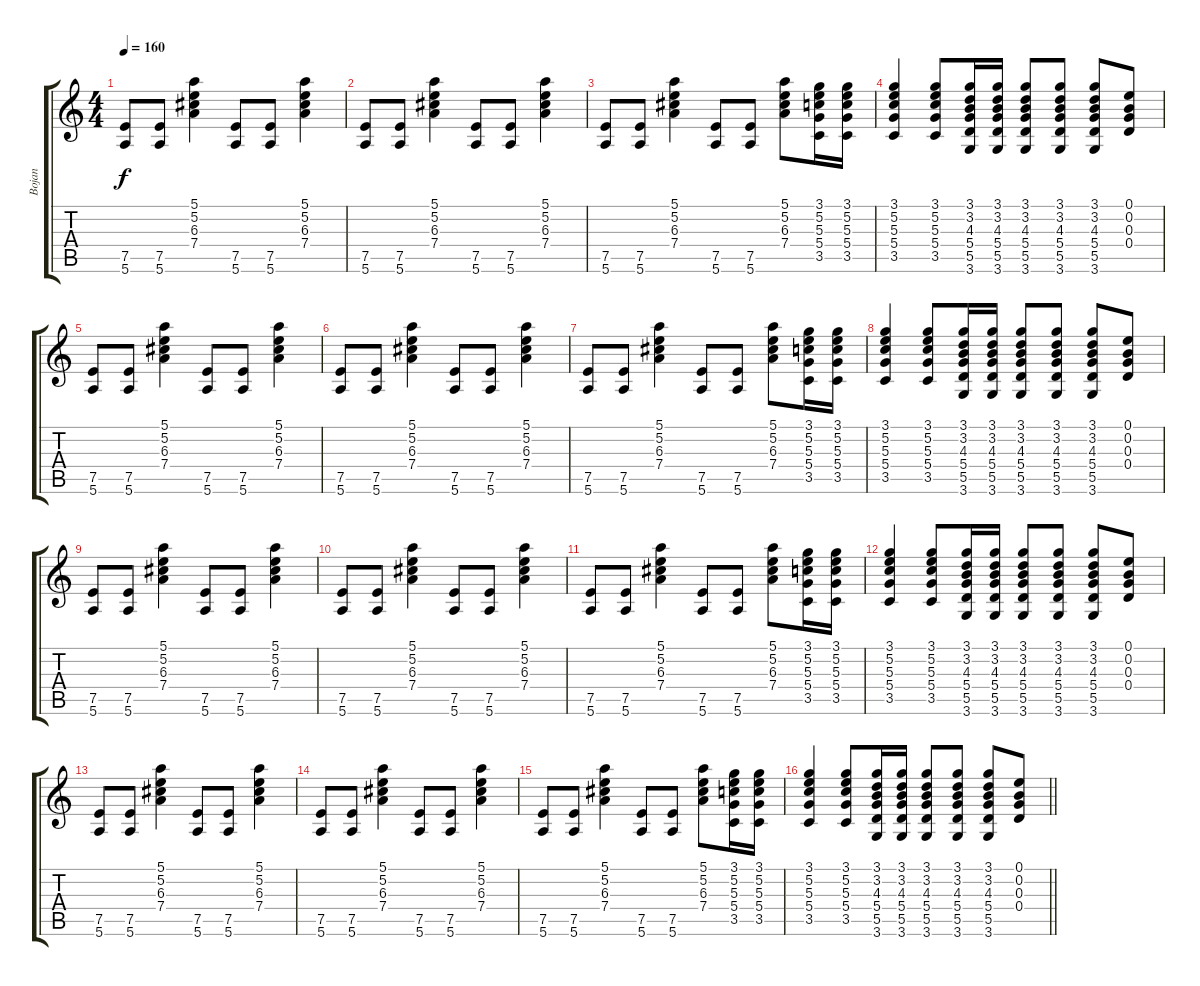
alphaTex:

\track ("Bojan" "Bojan") {instrument distortionguitar}
\staff {score tabs}
\tuning (E4 B3 G3 D3 A2 E2) {hide}
\ts (4 4)
\tempo 160
\clef g2
\ks c
(7.5 5.6).8{dy f} (7.5 5.6).8 (5.1 5.2 6.3 7.4).4 (7.5 5.6).8 (7.5 5.6).8 (5.1 5.2 6.3 7.4).4 |
(7.5 5.6).8 (7.5 5.6).8 (5.1 5.2 6.3 7.4).4 (7.5 5.6).8 (7.5 5.6).8 (5.1 5.2 6.3 7.4).4 |
(7.5 5.6).8 (7.5 5.6).8 (5.1 5.2 6.3 7.4).4 (7.5 5.6).8 (7.5 5.6).8 (5.1 5.2 6.3 7.4).8 (3.1 5.2 5.3 5.4 3.5).16 (3.1 5.2 5.3 5.4 3.5).16 |
(3.1 5.2 5.3 5.4 3.5).4 (3.1 5.2 5.3 5.4 3.5).8 (3.1 3.2 4.3 5.4 5.5 3.6).16 (3.1 3.2 4.3 5.4 5.5 3.6).16 (3.1 3.2 4.3 5.4 5.5 3.6).8 (3.1 3.2 4.3 5.4 5.5 3.6).8 (3.1 3.2 4.3 5.4 5.5 3.6).8 (0.1 0.2 0.3 0.4).8 |
(7.5 5.6).8 (7.5 5.6).8 (5.1 5.2 6.3 7.4).4 (7.5 5.6).8 (7.5 5.6).8 (5.1 5.2 6.3 7.4).4 |
(7.5 5.6).8 (7.5 5.6).8 (5.1 5.2 6.3 7.4).4 (7.5 5.6).8 (7.5 5.6).8 (5.1 5.2 6.3 7.4).4 |
(7.5 5.6).8 (7.5 5.6).8 (5.1 5.2 6.3 7.4).4 (7.5 5.6).8 (7.5 5.6).8 (5.1 5.2 6.3 7.4).8 (3.1 5.2 5.3 5.4 3.5).16 (3.1 5.2 5.3 5.4 3.5).16 |
(3.1 5.2 5.3 5.4 3.5).4 (3.1 5.2 5.3 5.4 3.5).8 (3.1 3.2 4.3 5.4 5.5 3.6).16 (3.1 3.2 4.3 5.4 5.5 3.6).16 (3.1 3.2 4.3 5.4 5.5 3.6).8 (3.1 3.2 4.3 5.4 5.5 3.6).8 (3.1 3.2 4.3 5.4 5.5 3.6).8 (0.1 0.2 0.3 0.4).8 |
(7.5 5.6).8 (7.5 5.6).8 (5.1 5.2 6.3 7.4).4 (7.5 5.6).8 (7.5 5.6).8 (5.1 5.2 6.3 7.4).4 |
(7.5 5.6).8 (7.5 5.6).8 (5.1 5.2 6.3 7.4).4 (7.5 5.6).8 (7.5 5.6).8 (5.1 5.2 6.3 7.4).4 |
(7.5 5.6).8 (7.5 5.6).8 (5.1 5.2 6.3 7.4).4 (7.5 5.6).8 (7.5 5.6).8 (5.1 5.2 6.3 7.4).8 (3.1 5.2 5.3 5.4 3.5).16 (3.1 5.2 5.3 5.4 3.5).16 |
(3.1 5.2 5.3 5.4 3.5).4 (3.1 5.2 5.3 5.4 3.5).8 (3.1 3.2 4.3 5.4 5.5 3.6).16 (3.1 3.2 4.3 5.4 5.5 3.6).16 (3.1 3.2 4.3 5.4 5.5 3.6).8 (3.1 3.2 4.3 5.4 5.5 3.6).8 (3.1 3.2 4.3 5.4 5.5 3.6).8 (0.1 0.2 0.3 0.4).8 |
(7.5 5.6).8 (7.5 5.6).8 (5.1 5.2 6.3 7.4).4 (7.5 5.6).8 (7.5 5.6).8 (5.1 5.2 6.3 7.4).4 |
(7.5 5.6).8 (7.5 5.6).8 (5.1 5.2 6.3 7.4).4 (7.5 5.6).8 (7.5 5.6).8 (5.1 5.2 6.3 7.4).4 |
(7.5 5.6).8 (7.5 5.6).8 (5.1 5.2 6.3 7.4).4 (7.5 5.6).8 (7.5 5.6).8 (5.1 5.2 6.3 7.4).8 (3.1 5.2 5.3 5.4 3.5).16 (3.1 5.2 5.3 5.4 3.5).16 |
\barLineRight lightlight
(3.1 5.2 5.3 5.4 3.5).4 (3.1 5.2 5.3 5.4 3.5).8 (3.1 3.2 4.3 5.4 5.5 3.6).16 (3.1 3.2 4.3 5.4 5.5 3.6).16 (3.1 3.2 4.3 5.4 5.5 3.6).8 (3.1 3.2 4.3 5.4 5.5 3.6).8 (3.1 3.2 4.3 5.4 5.5 3.6).8 (0.1 0.2 0.3 0.4).8
